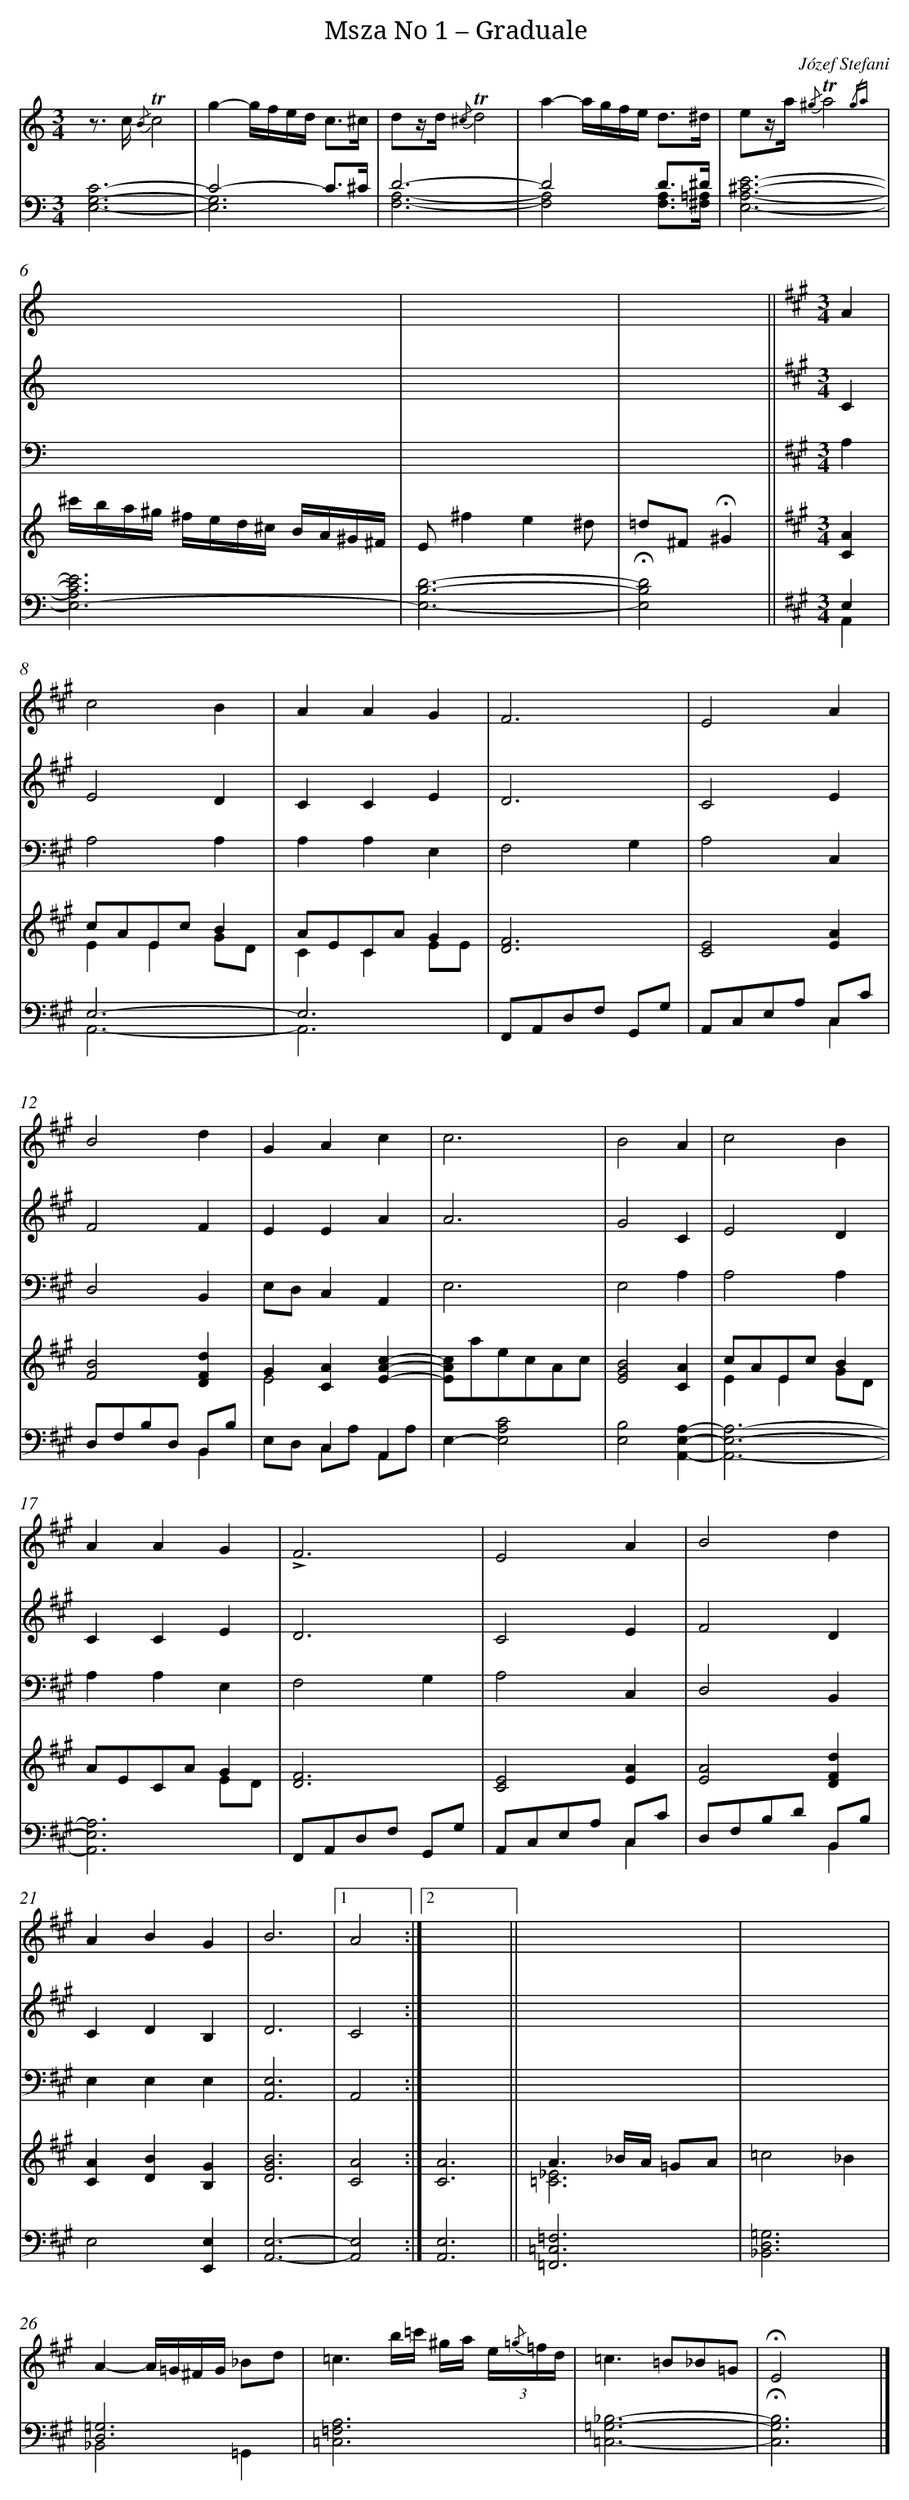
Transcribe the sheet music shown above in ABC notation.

X:1
T: Msza No 1 – Graduale
C: Józef Stefani
L: 1/8
M: 3/4
V: 1 clef=treble
V: 2 clef=treble
V: 3 clef=bass
V: 4 clef=treble
V: 5 clef=bass
K: C
[V:1] x6 |
[V:2] x6 |
[V:3] x6 |
[V:4] z> c {/B}!trill!c4 |
[V:5] [E,6G,6C6]- |
[V:1] x6 |
[V:2] x6 |
[V:3] x6 |
[V:4] g2-g/f/e/d< c^c/ |
[V:5] C4-C3/^C/ & [E,6G,6] |
[V:1] x6 |
[V:2] x6 |
[V:3] x6 |
[V:4] dz/d/ {/^c}!trill!d4 |
[V:5] D6- & [F,6A,6]- |
[V:1] x6 |
[V:2] x6 |
[V:3] x6 |
[V:4] a2-a/g/f/e< d^d/ |
[V:5] D4D3/^D/ & [F,4A,4][F,3/A,3/][^F,/=A,/] |
[V:1] x6 |
[V:2] x6 |
[V:3] x6 |
[V:4] ez/a/ {/^g}!trill!a4{/ga} |
[V:5] [E,6A,6^C6E6]- |
[V:1] x6 |
[V:2] x6 |
[V:3] x6 |
[V:4] ^c'/b/a/^g/ ^f/e/d/^c/ B/A/^G/^F/ |
[V:5] [E,6-A,6C6E6] |
[V:1] x6 |
[V:2] x6 |
[V:3] x6 |
[V:4] E^f2e2^d |
[V:5] [E,6B,6D6]- |
[V:1] x4 [I:setbarnb 8]||
[V:2] x4 ||
[V:3] x4 ||
[V:4] =d^F!fermata!^G2 ||
[V:5] !fermata![E,4B,4D4] ||
[V:1]  [K:A] [M:3/4]A2 |
[V:2]  [K:A] [M:3/4]C2 |
[V:3]  [K:A] [M:3/4]A,2 |
[V:4]  [K:A] [M:3/4][C2A2] |
[V:5]  [K:A] [M:3/4]E,2 & A,,2 |
[V:1] c4B2 |
[V:2] E4D2 |
[V:3] A,4A,2 |
[V:4] cAEcB2 & E2E2GD |
[V:5] E,6- & A,,6- |
[V:1] A2A2G2 |
[V:2] C2C2E2 |
[V:3] A,2A,2E,2 |
[V:4] AECAG2 & C2C2EE |
[V:5] E,6 & A,,6 |
[V:1] F6 |
[V:2] D6 |
[V:3] F,4G,2 |
[V:4] [D6F6] |
[V:5] F,,A,,D,F, G,,G, |
[V:1] E4A2 |
[V:2] C4E2 |
[V:3] A,4C,2 |
[V:4] [C4E4][E2A2] |
[V:5] A,,C,E,A, C,C & x4C,2 |
[V:1] B4d2 |
[V:2] F4F2 |
[V:3] D,4B,,2 |
[V:4] [F4B4][D2F2d2] |
[V:5] D,F,B,D, B,,B, & x4B,,2 |
[V:1] G2A2c2 |
[V:2] E2E2A2 |
[V:3] E,D,C,2A,,2 |
[V:4] G2[C2A2][E2A2c2]- & E4x2 |
[V:5] x2C,2A,,2 & E,D, C,A, A,,A, |
[V:1] c6 |
[V:2] A6 |
[V:3] E,6 |
[V:4] [EAc]aecAc |
[V:5] E,2-[E,4A,4C4] |
[V:1] B4A2 |
[V:2] G4C2 |
[V:3] E,4A,2 |
[V:4] [E4G4B4][C2A2] |
[V:5] [E,4B,4][A,,2E,2A,2]- |
[V:1] c4B2 |
[V:2] E4D2 |
[V:3] A,4A,2 |
[V:4] cAEcB2 & E2E2GD |
[V:5] [A,,6E,6A,6]- |
[V:1] A2A2G2 |
[V:2] C2C2E2 |
[V:3] A,2A,2E,2 |
[V:4] AECAG2 & x4ED |
[V:5] [A,,6E,6A,6] |
[V:1] !accent!F6 |
[V:2] D6 |
[V:3] F,4G,2 |
[V:4] [D6F6] |
[V:5] F,,A,,D,F, G,,G, |
[V:1] E4A2 |
[V:2] C4E2 |
[V:3] A,4C,2 |
[V:4] [C4E4][E2A2] |
[V:5] A,,C,E,A, C,C & x4C,2 |
[V:1] B4d2 |
[V:2] F4D2 |
[V:3] D,4B,,2 |
[V:4] [E4A4][D2F2d2] |
[V:5] D,F,B,D B,,B, & x4B,,2 |
[V:1] A2B2G2 |
[V:2] C2D2B,2 |
[V:3] E,2E,2E,2 |
[V:4] [C2A2][D2B2][B,2G2] |
[V:5] E,4[E,,2E,2] |
[V:1] B6 |[1
[V:2] D6 |
[V:3] [A,,6E,6] |
[V:4] [D6G6B6] |
[V:5] [A,,6E,6]- |
[V:1] A4 :|][2
[V:2] C4 :|]
[V:3] A,,4 :|]
[V:4] [C4A4] :|]
[V:5] [A,,4E,4] :|]
[V:1] x6 ||
[V:2] x6 ||
[V:3] x6 ||
[V:4] [C6A6] ||
[V:5] [A,,6E,6] ||
[V:1] x6 |
[V:2] x6 |
[V:3] x6 |
[V:4] A3_B/A/ =GA & [=C6_E6] |
[V:5] [=F,,6=C,6=F,6] |
[V:1] x6 |
[V:2] x6 |
[V:3] x6 |
[V:4] =c4_B2 |
[V:5] [_B,,6D,6=G,6] |
[V:1] x6 |
[V:2] x6 |
[V:3] x6 |
[V:4] A2-A/=G/^F/G/ _Bd |
[V:5] [D,6=G,6] & _B,,4=G,,2 |
[V:1] x6 |
[V:2] x6 |
[V:3] x6 |
[V:4] =c3b/=c'/ ^g/a/ (3e/{/=g}=f/d/ |
[V:5] [=C,6=F,6A,6] |
[V:1] x6 |
[V:2] x6 |
[V:3] x6 |
[V:4] =c2>=B2_B=G |
[V:5] [=C,6=G,6_B,6]- |
[V:1] x6 |]
[V:2] x6 |]
[V:3] x6 |]
[V:4] !fermata!E4x2 |]
[V:5] !fermata![C,6G,6B,6] |]
